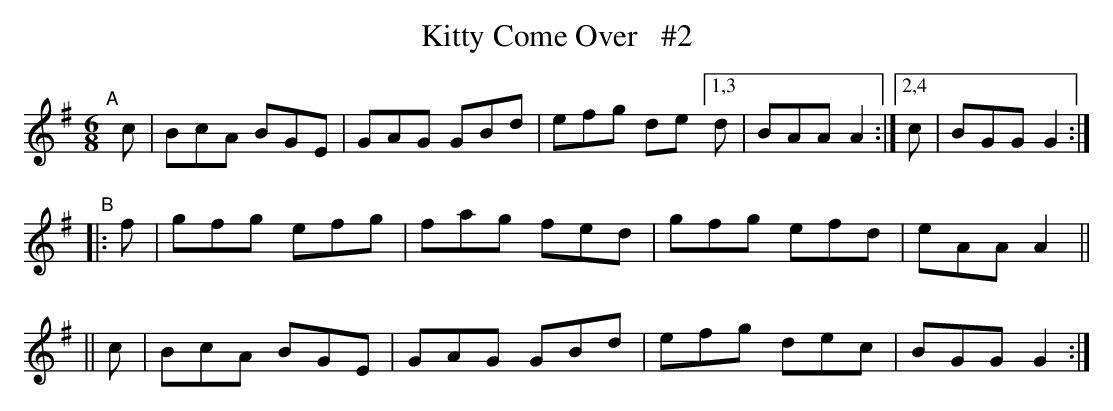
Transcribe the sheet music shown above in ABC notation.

X:1
T: Kitty Come Over   #2
M: 6/8
L: 1/8
K: G
"^A"\
[|]c | BcA BGE | GAG GBd | efg de [1,3 d | BAA A2 :|[2,4 c | BGG G2 :|
"^B"\
|: f | gfg efg | fag fed | gfg efd | eAA A2 ||
|| c | BcA BGE | GAG GBd | efg dec | BGG G2 :|
